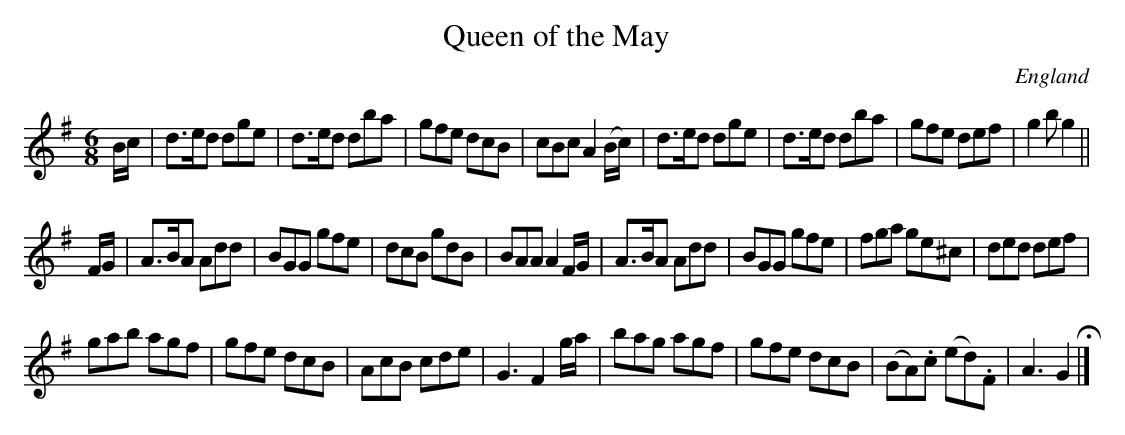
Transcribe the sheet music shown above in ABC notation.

X:1
T:Queen of the May
L:1/8
M:6/8
O:England
K:G major
B/2c/2| \
d>ed dge | d>ed dba | gfe dcB | cBc A2 (B/2c/2) | \
d>ed dge | d>ed dba | gfe def | g2b g2 ||
F/2G/2| \
A>BA Add | BGG gfe | dcB gdB  | BAA A2 F/2G/2| \
A>BA Add | BGG  gfe | fga ge^c | ded def|
gab agf  | gfe  dcB | AcB cde  | G3 F2 g/2a/2 |\
bag agf  | gfe  dcB | (BA).c (ed).F  | A3 G2 H|]
